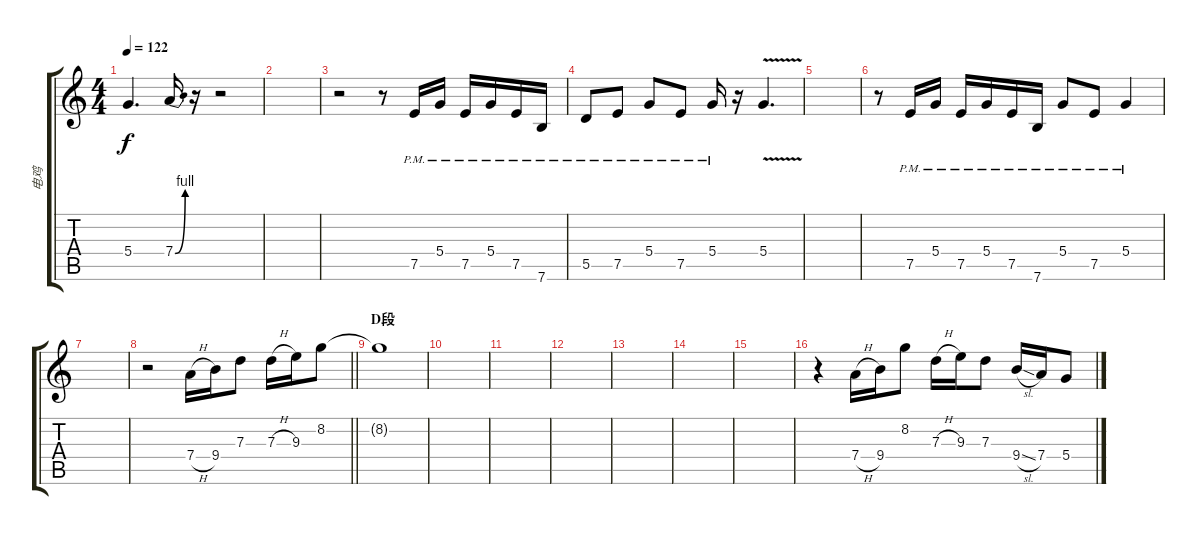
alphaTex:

\track ("电鸡" "电鸡") {instrument electricguitarclean}
\staff {score tabs}
\tuning (E4 B3 G3 D3 A2 E2) {hide}
\ts (4 4)
\tempo 122
\clef g2
\ks c
5.4{t}.4{d dy f} 7.4{be (bend 0 0 60 4)}.16 r.16 r.2 |
|
r.2 r.8 7.5{pm}.16 5.4{pm}.16 7.5{pm}.16 5.4{pm}.16 7.5{pm}.16 7.6{pm}.16 |
5.5{pm}.8 7.5{pm}.8 5.4{pm}.8 7.5{pm}.8 5.4{pm}.16 r.16 5.4{v}.4{d} |
|
r.8 7.5{pm}.16 5.4{pm}.16 7.5{pm}.16 5.4{pm}.16 7.5{pm}.16 7.6{pm}.16 5.4{pm}.8 7.5{pm}.8 5.4{pm}.4 |
|
\barLineRight lightlight
r.2 7.4{h}.16 9.4.16 7.3.8 7.3{h}.16 9.3.16 8.2.8 |
\section ("" "D段")
8.2{t}.1 |
|
|
|
|
|
|
r.4 7.4{h}.16 9.4.16 8.2.8 7.3{h}.16 9.3.16 7.3.8 9.4{sl}.16 7.4.16 5.4.8
